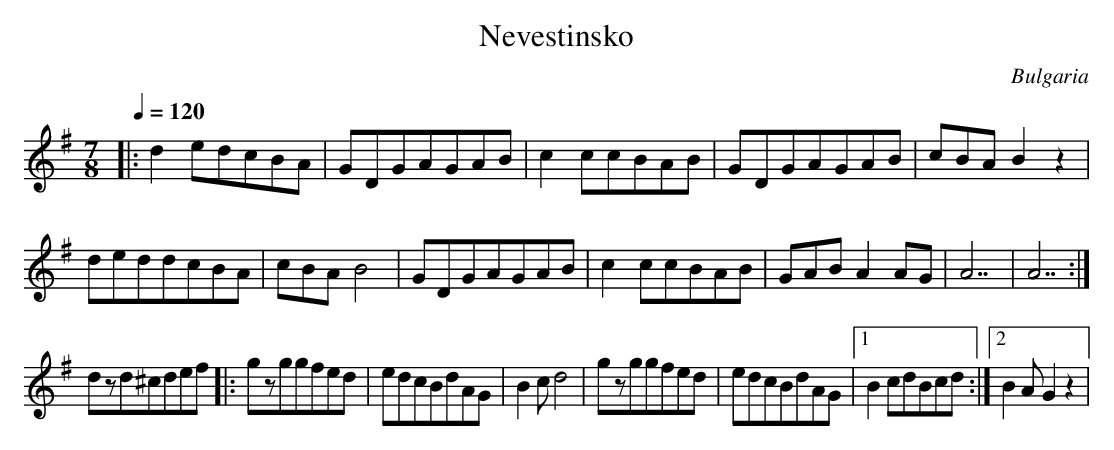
X:1
T: Nevestinsko
O: Bulgaria
M: 7/8
L: 1/8
Q: 1/4=120
K: G
!drum!  |: d2edcBA|GDGAGAB    |c2ccBAB    |GDGAGAB|cBAB2z2|
deddcBA |cBAB4    |GDGAGAB    |c2ccBAB    |\
GABA2AG |A7       |A7         :|
dzd^cdef|:gzggfed |edcBdAG    |B2cd4      |\
gzggfed |edcBdAG  |[1B2cdBcd  :|[2 B2AG2z2|
